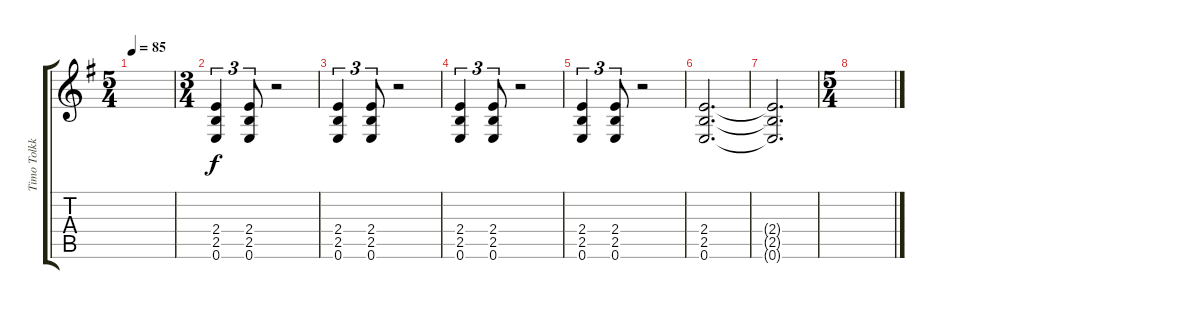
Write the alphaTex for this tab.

\track ("Timo Tolkki II" "Timo Tolkk") {instrument distortionguitar}
\staff {score tabs}
\tuning (E4 B3 G3 D3 A2 E2) {hide}
\ts (5 4)
\tempo 85
\clef g2
\ks g
|
\ts (3 4)
(2.4 2.5 0.6).4{tu (3 2)} (2.4 2.5 0.6).8{tu (3 2)} r.2 |
(2.4 2.5 0.6).4{tu (3 2)} (2.4 2.5 0.6).8{tu (3 2)} r.2 |
(2.4 2.5 0.6).4{tu (3 2)} (2.4 2.5 0.6).8{tu (3 2)} r.2 |
(2.4 2.5 0.6).4{tu (3 2)} (2.4 2.5 0.6).8{tu (3 2)} r.2 |
(2.4 2.5 0.6).2{d} |
(2.4{t} 2.5{t} 0.6{t}).2{d} |
\ts (5 4)
